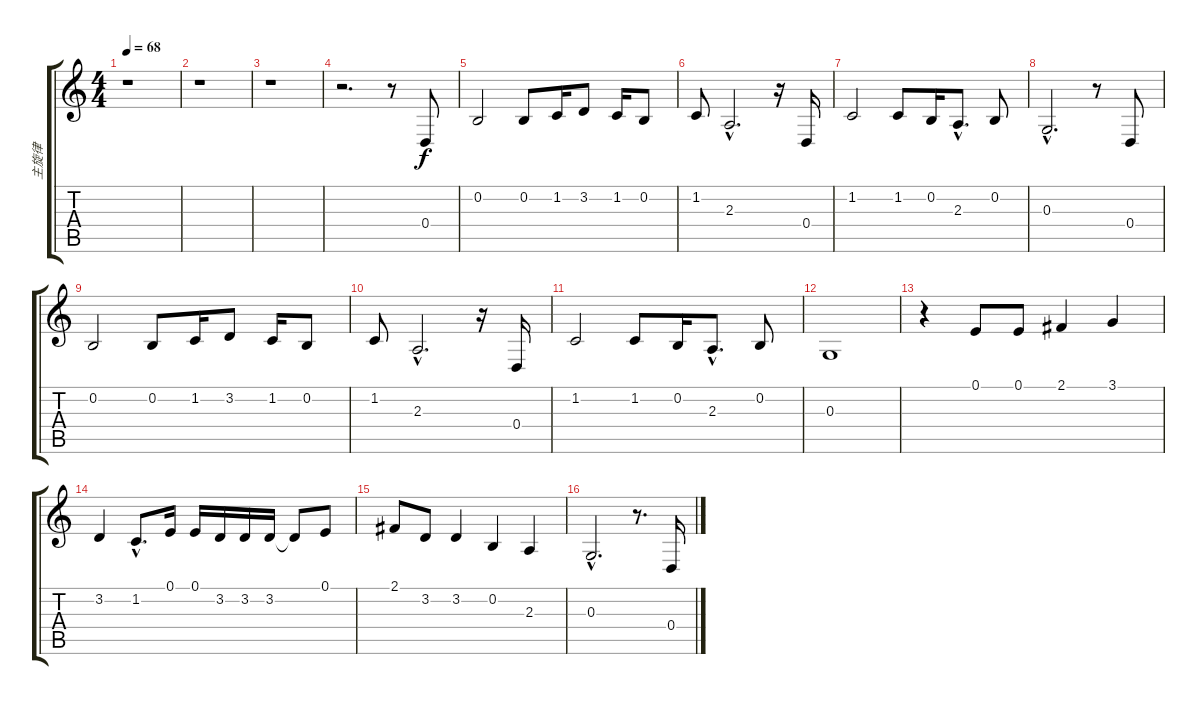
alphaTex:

\track ("主旋律" "主旋律") {instrument choiraahs}
\staff {score tabs}
\tuning (E4 B3 G3 D3 A2 E2) {hide}
\ts (4 4)
\tempo 68
\clef g2
\ks c
r.1{dy f instrument choiraahs} |
r.1 |
r.1 |
r.2{d} r.8 0.4.8 |
0.2.2 0.2.8 1.2.16 3.2.8 1.2.16 0.2.8 |
1.2.8 2.3{hac}.2{d} r.16 0.4.16 |
1.2.2 1.2.8 0.2.16 2.3{hac}.8{d} 0.2.8 |
0.3{hac}.2{d} r.8 0.4.8 |
0.2.2 0.2.8 1.2.16 3.2.8 1.2.16 0.2.8 |
1.2.8 2.3{hac}.2{d} r.16 0.4.16 |
1.2.2 1.2.8 0.2.16 2.3{hac}.8{d} 0.2.8 |
0.3.1 |
r.4 0.1.8 0.1.8 2.1.4 3.1.4 |
3.2.4 1.2{hac}.8{d} 0.1.16 0.1.16 3.2.16 3.2.16 3.2.16 3.2{t}.8 0.1.8 |
2.1.8 3.2.8 3.2.4 0.2.4 2.3.4 |
0.3{hac}.2{d} r.8{d} 0.4.16
